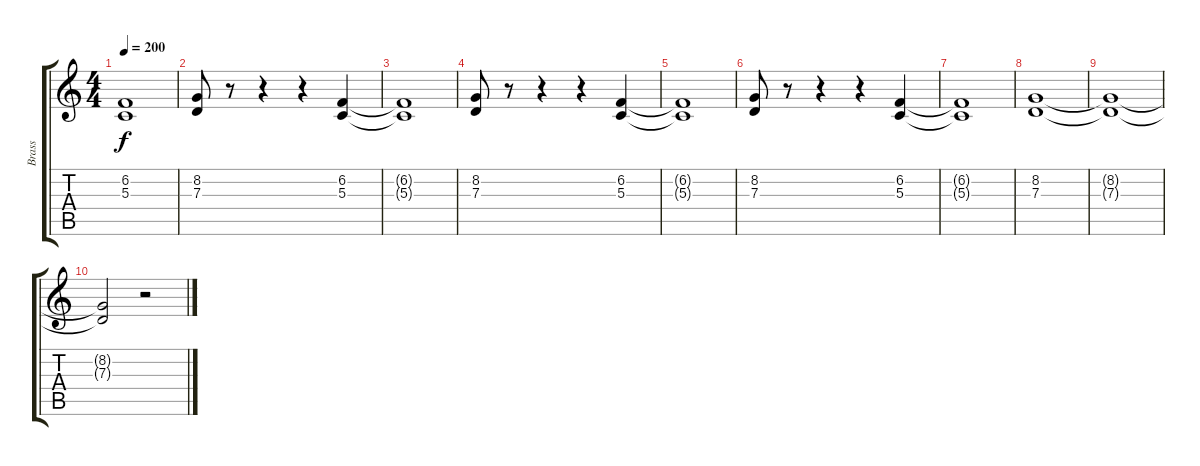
\track ("Brass" "Brass") {instrument trumpet}
\staff {score tabs}
\tuning (E4 B3 G3 D3 A2 E2) {hide}
\ts (4 4)
\tempo 200
\clef g2
\ks c
(6.2{t} 5.3{t}).1{dy f} |
(8.2 7.3).8 r.8 r.4 r.4 (6.2 5.3).4 |
(6.2{t} 5.3{t}).1 |
(8.2 7.3).8 r.8 r.4 r.4 (6.2 5.3).4 |
(6.2{t} 5.3{t}).1 |
(8.2 7.3).8 r.8 r.4 r.4 (6.2 5.3).4 |
(6.2{t} 5.3{t}).1 |
(8.2 7.3).1 |
(8.2{t} 7.3{t}).1 |
(8.2{t} 7.3{t}).2 r.2
